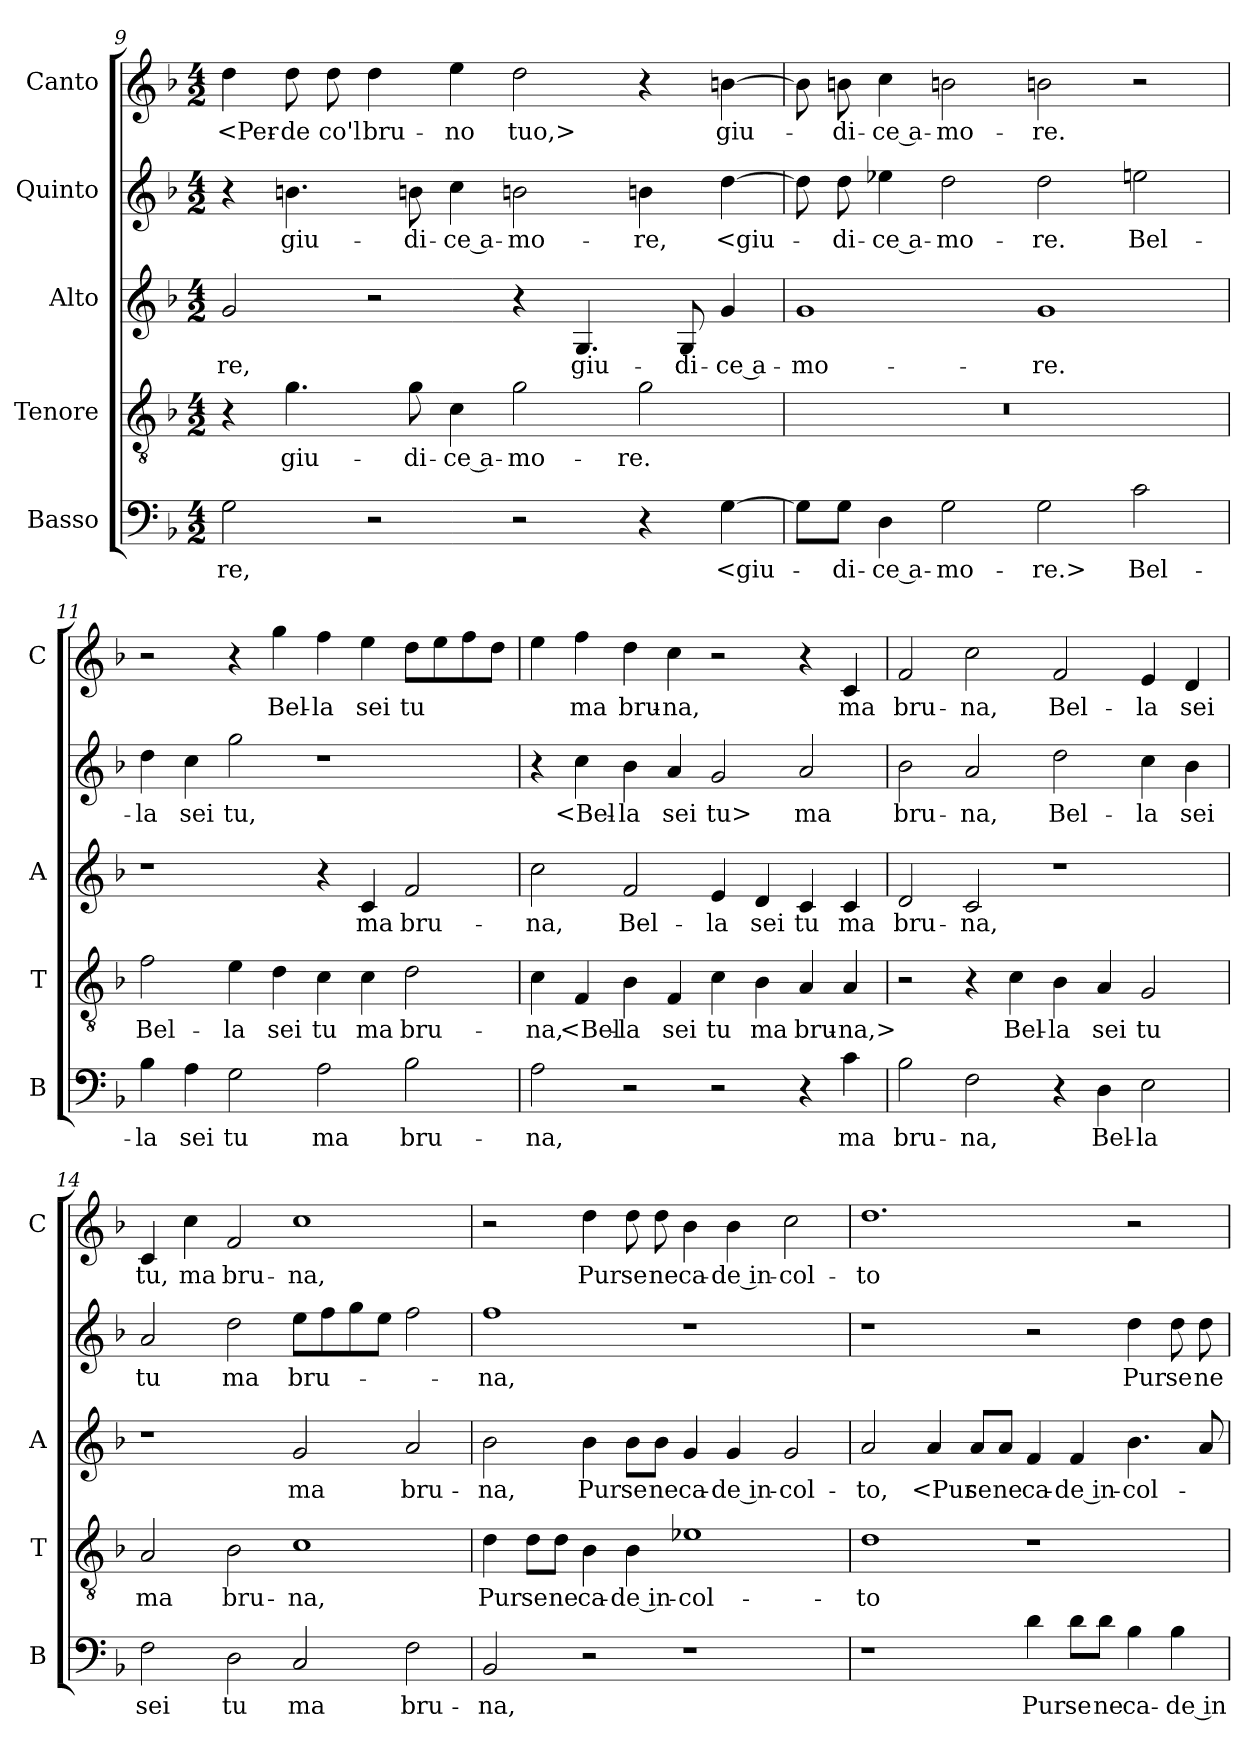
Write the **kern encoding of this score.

**kern	**text	**kern	**text	**kern	**text	**kern	**text	**kern	**text
*part5	*part5	*part4	*part4	*part3	*part3	*part2	*part2	*part1	*part1
*staff5	*staff5	*staff4	*staff4	*staff3	*staff3	*staff2	*staff2	*staff1	*staff1
*I"Basso	*	*I"Tenore	*	*I"Alto	*	*I"Quinto	*	*I"Canto	*
*I'B	*	*I'T	*	*I'A	*	*	*	*I'C	*
*clefF4	*	*clefGv2	*	*clefG2	*	*clefG2	*	*clefG2	*
*k[b-]	*	*k[b-]	*	*k[b-]	*	*k[b-]	*	*k[b-]	*
*F:	*	*F:	*	*F:	*	*F:	*	*F:	*
*M4/2	*	*M4/2	*	*M4/2	*	*M4/2	*	*M4/2	*
=9	=9	=9	=9	=9	=9	=9	=9	=9	=9
2G	-re,	4r	.	2g	-re,	4r	.	4dd	<Per-
.	.	4.g	giu-	.	.	4.bn	giu-	8dd	-de
.	.	.	.	.	.	.	.	8dd	co'l
2r	.	.	.	2r	.	.	.	4dd	bru-
.	.	8g	-di-	.	.	8bn	-di-	.	.
.	.	4c	-ce a-	.	.	4cc	-ce a-	4ee	-no
2r	.	2g	-mo-	4r	.	2bn	-mo-	2dd	tuo,>
.	.	.	.	4.G	giu-	.	.	.	.
4r	.	2g	-re.	.	.	4bn	-re,	4r	.
.	.	.	.	8G	-di-	.	.	.	.
[4G	<giu-	.	.	4g	-ce a-	[4dd	<giu-	[4bn	giu-
=10	=10	=10	=10	=10	=10	=10	=10	=10	=10
8G\L]	.	0r	.	1g	-mo-	8dd]	.	8b]	.
8G\J	-di-	.	.	.	.	8dd	-di-	8bn	-di-
4D	-ce a-	.	.	.	.	4ee-X	-ce a-	4cc	-ce a-
2G	-mo-	.	.	.	.	2dd	-mo-	2bn	-mo-
2G	-re.>	.	.	1g	-re.	2dd	-re.	2bn	-re.
2c	Bel-	.	.	.	.	2een	Bel-	2r	.
=11	=11	=11	=11	=11	=11	=11	=11	=11	=11
4B-	-la	2f	Bel-	1r	.	4dd	-la	2r	.
4A	sei	.	.	.	.	4cc	sei	.	.
2G	tu	4e	-la	.	.	2gg	tu,	4r	.
.	.	4d	sei	.	.	.	.	4gg	Bel-
2A	ma	4c	tu	4r	.	1r	.	4ff	-la
.	.	4c	ma	4c	ma	.	.	4ee	sei
2B-	bru-	2d	bru-	2f	bru-	.	.	8ddL	tu
.	.	.	.	.	.	.	.	8ee	.
.	.	.	.	.	.	.	.	8ff	.
.	.	.	.	.	.	.	.	8ddJ	.
=12	=12	=12	=12	=12	=12	=12	=12	=12	=12
2A	-na,	4c	-na,	2cc	-na,	4r	.	4ee	.
.	.	4F	<Bel-	.	.	4cc	<Bel-	4ff	ma
2r	.	4B-	-la	2f	Bel-	4b-	-la	4dd	bru-
.	.	4F	sei	.	.	4a	sei	4cc	-na,
2r	.	4c	tu	4e	-la	2g	tu>	2r	.
.	.	4B-	ma	4d	sei	.	.	.	.
4r	.	4A	bru-	4c	tu	2a	ma	4r	.
4c	ma	4A	-na,>	4c	ma	.	.	4c	ma
=13	=13	=13	=13	=13	=13	=13	=13	=13	=13
2B-	bru-	2r	.	2d	bru-	2b-	bru-	2f	bru-
2F	-na,	4r	.	2c	-na,	2a	-na,	2cc	-na,
.	.	4c	Bel-	.	.	.	.	.	.
4r	.	4B-	-la	1r	.	2dd	Bel-	2f	Bel-
4D	Bel-	4A	sei	.	.	.	.	.	.
2E	-la	2G	tu	.	.	4cc	-la	4e	-la
.	.	.	.	.	.	4b-	sei	4d	sei
=14	=14	=14	=14	=14	=14	=14	=14	=14	=14
2F	sei	2A	ma	1r	.	2a	tu	4c	tu,
.	.	.	.	.	.	.	.	4cc	ma
2D	tu	2B-	bru-	.	.	2dd	ma	2f	bru-
2C	ma	1c	-na,	2g	ma	8eeL	bru-	1cc	-na,
.	.	.	.	.	.	8ff	.	.	.
.	.	.	.	.	.	8gg	.	.	.
.	.	.	.	.	.	8eeJ	.	.	.
2F	bru-	.	.	2a	bru-	2ff	.	.	.
=15	=15	=15	=15	=15	=15	=15	=15	=15	=15
2BB-	-na,	4d	Pur	2b-	-na,	1ff	-na,	2r	.
.	.	8d\L	se	.	.	.	.	.	.
.	.	8d\J	ne	.	.	.	.	.	.
2r	.	4B-	ca-	4b-	Pur	.	.	4dd	Pur
.	.	4B-	-de in-	8b-\L	se	.	.	8dd	se
.	.	.	.	8b-\J	ne	.	.	8dd	ne
1r	.	1e-X	-col-	4g	ca-	1r	.	4b-	ca-
.	.	.	.	4g	-de in-	.	.	4b-	-de in-
.	.	.	.	2g	-col-	.	.	2cc	-col-
=16	=16	=16	=16	=16	=16	=16	=16	=16	=16
1r	.	1d	-to	2a	-to,	1r	.	1.dd	-to
.	.	.	.	4a	<Pur	.	.	.	.
.	.	.	.	8a/L	se	.	.	.	.
.	.	.	.	8a/J	ne	.	.	.	.
4d	Pur	1r	.	4f	ca-	2r	.	.	.
8d\L	se	.	.	4f	-de in-	.	.	.	.
8d\J	ne	.	.	.	.	.	.	.	.
4B-	ca-	.	.	4.b-	-col-	4dd	Pur	2r	.
4B-	-de in-	.	.	.	.	8dd	se	.	.
.	.	.	.	8a	.	8dd	ne	.	.
=	=	=	=	=	=	=	=	=	=
*-	*-	*-	*-	*-	*-	*-	*-	*-	*-
